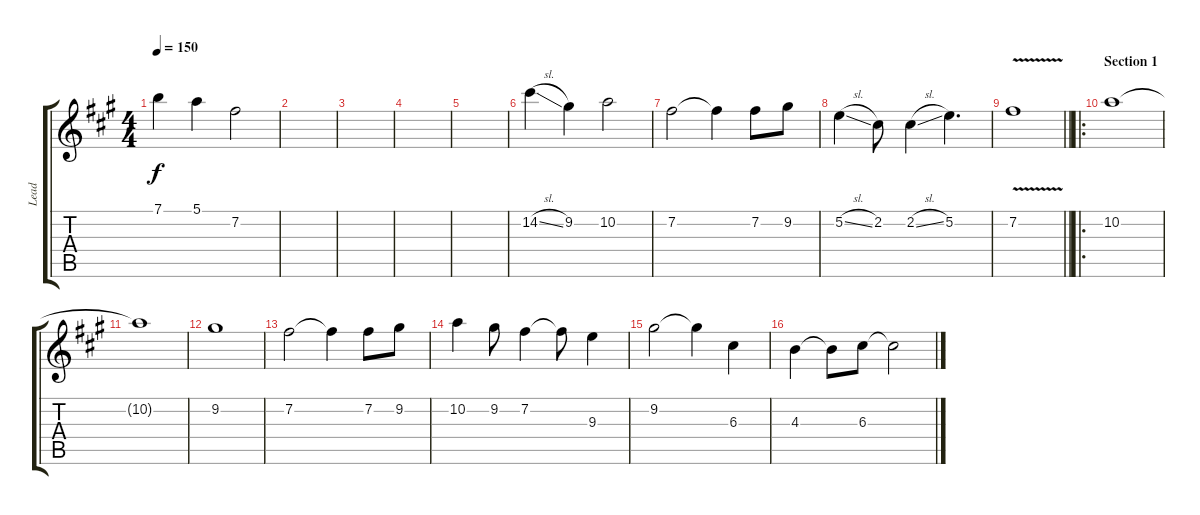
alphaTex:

\track ("Lead" "Lead") {instrument electricguitarjazz}
\staff {score tabs}
\tuning (E4 B3 G3 D3 A2 E2) {hide}
\ts (4 4)
\tempo 150
\clef g2
\ks a
7.1{t}.4{dy f} 5.1.4 7.2.2 |
|
|
|
|
14.2{sl}.4 9.2.4 10.2.2 |
7.2.2 7.2{t}.4 7.2.8 9.2.8 |
5.2{sl}.4 2.2.8 2.2{sl}.4 5.2.4{d} |
\barLineRight lightlight
7.2{v}.1 |
\ro
\section ("" "Section 1")
10.2.1 |
10.2{t}.1 |
9.2.1 |
7.2.2 7.2{t}.4 7.2.8 9.2.8 |
10.2.4 9.2.8 7.2.4 7.2{t}.8 9.3.4 |
9.2.2 9.2{t}.4 6.3.4 |
4.3.4 4.3{t}.8 6.3.8 6.3{t}.2
